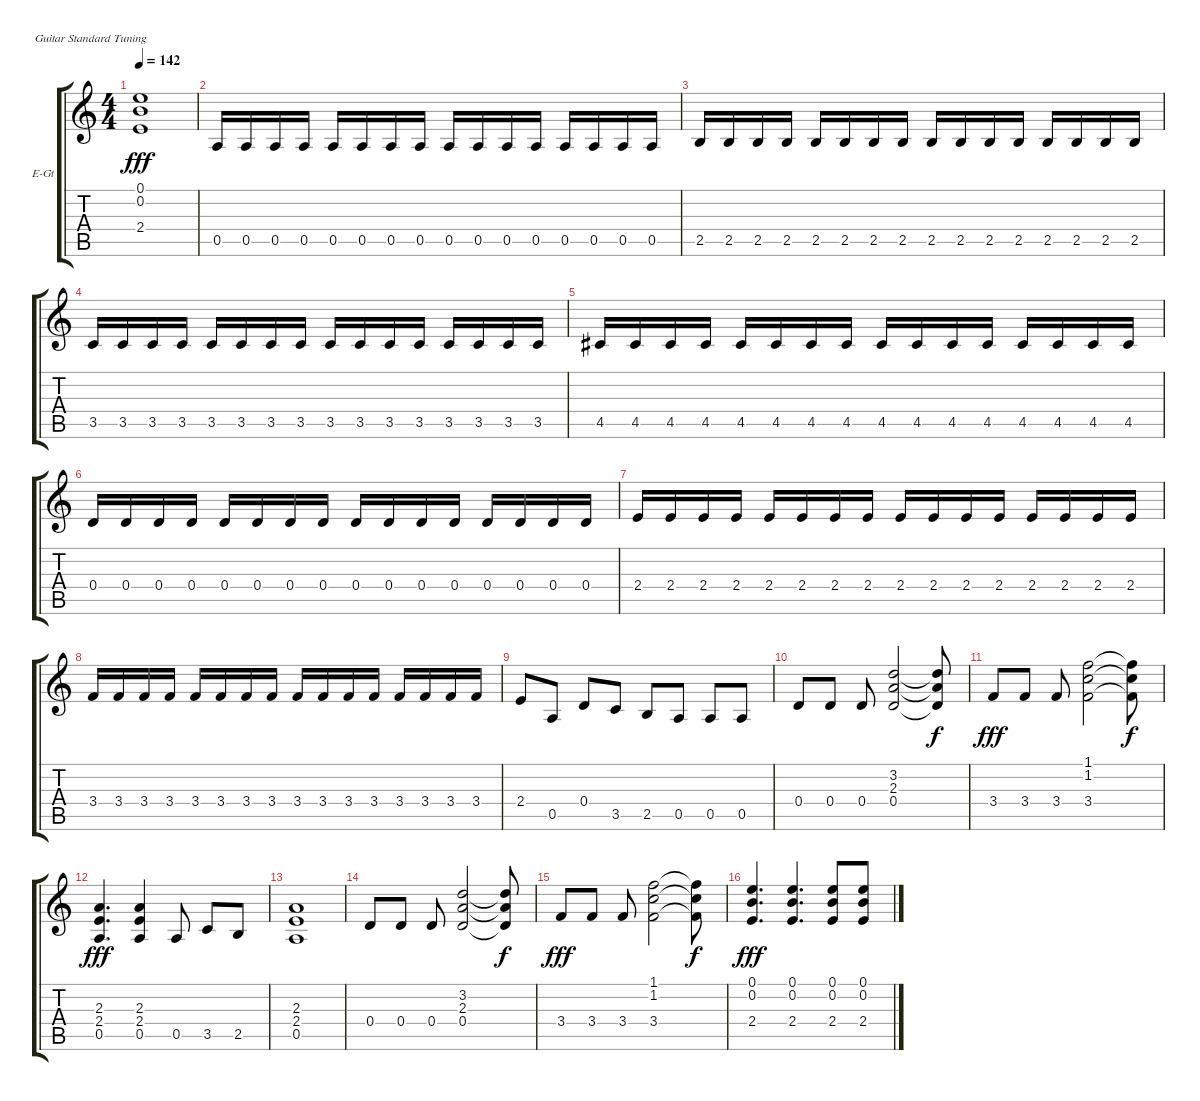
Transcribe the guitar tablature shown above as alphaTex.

\bracketExtendMode groupsimilarinstruments
\firstSystemTrackNameOrientation horizontal
\otherSystemsTrackNameOrientation horizontal
\track ("Владимир Холстинин" "E-Gt") {instrument distortionguitar}
\staff {score tabs}
\tuning (E4 B3 G3 D3 A2 E2)
\ts (4 4)
\tempo 142
\clef g2
\ks c
(0.1 0.2 2.4).1{dy fff} |
0.5.16 0.5.16 0.5.16 0.5.16 0.5.16 0.5.16 0.5.16 0.5.16 0.5.16 0.5.16 0.5.16 0.5.16 0.5.16 0.5.16 0.5.16 0.5.16 |
2.5.16 2.5.16 2.5.16 2.5.16 2.5.16 2.5.16 2.5.16 2.5.16 2.5.16 2.5.16 2.5.16 2.5.16 2.5.16 2.5.16 2.5.16 2.5.16 |
3.5.16 3.5.16 3.5.16 3.5.16 3.5.16 3.5.16 3.5.16 3.5.16 3.5.16 3.5.16 3.5.16 3.5.16 3.5.16 3.5.16 3.5.16 3.5.16 |
4.5.16 4.5.16 4.5.16 4.5.16 4.5.16 4.5.16 4.5.16 4.5.16 4.5.16 4.5.16 4.5.16 4.5.16 4.5.16 4.5.16 4.5.16 4.5.16 |
0.4.16 0.4.16 0.4.16 0.4.16 0.4.16 0.4.16 0.4.16 0.4.16 0.4.16 0.4.16 0.4.16 0.4.16 0.4.16 0.4.16 0.4.16 0.4.16 |
2.4.16 2.4.16 2.4.16 2.4.16 2.4.16 2.4.16 2.4.16 2.4.16 2.4.16 2.4.16 2.4.16 2.4.16 2.4.16 2.4.16 2.4.16 2.4.16 |
3.4.16 3.4.16 3.4.16 3.4.16 3.4.16 3.4.16 3.4.16 3.4.16 3.4.16 3.4.16 3.4.16 3.4.16 3.4.16 3.4.16 3.4.16 3.4.16 |
2.4.8 0.5.8 0.4.8 3.5.8 2.5.8 0.5.8 0.5.8 0.5.8 |
0.4.8 0.4.8 0.4.8 (3.2 2.3 0.4).2 (3.2{t} 2.3{t} 0.4{t}).8{dy f} |
3.4.8{dy fff} 3.4.8 3.4.8 (1.1 1.2 3.4).2 (1.1{t} 1.2{t} 3.4{t}).8{dy f} |
(2.3 2.4 0.5).4{d dy fff} (2.3 2.4 0.5).4 0.5.8 3.5.8 2.5.8 |
(2.3 2.4 0.5).1 |
0.4.8 0.4.8 0.4.8 (3.2 2.3 0.4).2 (3.2{t} 2.3{t} 0.4{t}).8{dy f} |
3.4.8{dy fff} 3.4.8 3.4.8 (1.1 1.2 3.4).2 (1.1{t} 1.2{t} 3.4{t}).8{dy f} |
(0.1 0.2 2.4).4{d dy fff} (0.1 0.2 2.4).4{d} (0.1 0.2 2.4).8 (0.1 0.2 2.4).8
